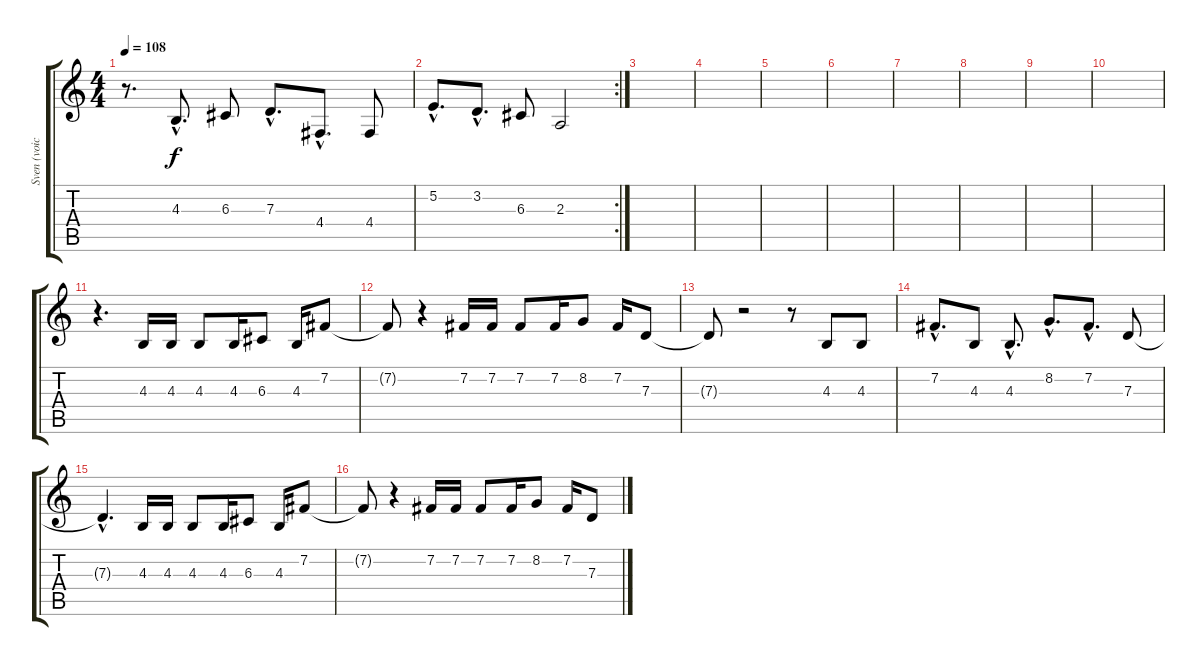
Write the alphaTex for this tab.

\track ("Sven (voice)" "Sven (voic") {instrument lead2sawtooth}
\staff {score tabs}
\tuning (E4 B3 G3 D3 A2 E2) {hide}
\ts (4 4)
\tempo 108
\clef g2
\ks c
r.8{d dy f} 4.3{hac}.8{d} 6.3.8 7.3{hac}.8{d} 4.4{hac}.8{d} 4.4.8 |
\rc 2
5.2{hac}.8{d} 3.2{hac}.8{d} 6.3.8 2.3.2 |
|
|
|
|
|
|
|
|
r.4{d} 4.3.16 4.3.16 4.3.8 4.3.16 6.3.8 4.3.16 7.2.8 |
7.2{t}.8 r.4 7.2.16 7.2.16 7.2.8 7.2.16 8.2.8 7.2.16 7.3.8 |
7.3{t}.8 r.2 r.8 4.3.8 4.3.8 |
7.2{hac}.8{d} 4.3.8 4.3{hac}.8{d} 8.2{hac}.8{d} 7.2{hac}.8{d} 7.3.8 |
7.3{hac t}.4{d} 4.3.16 4.3.16 4.3.8 4.3.16 6.3.8 4.3.16 7.2.8 |
7.2{t}.8 r.4 7.2.16 7.2.16 7.2.8 7.2.16 8.2.8 7.2.16 7.3.8
